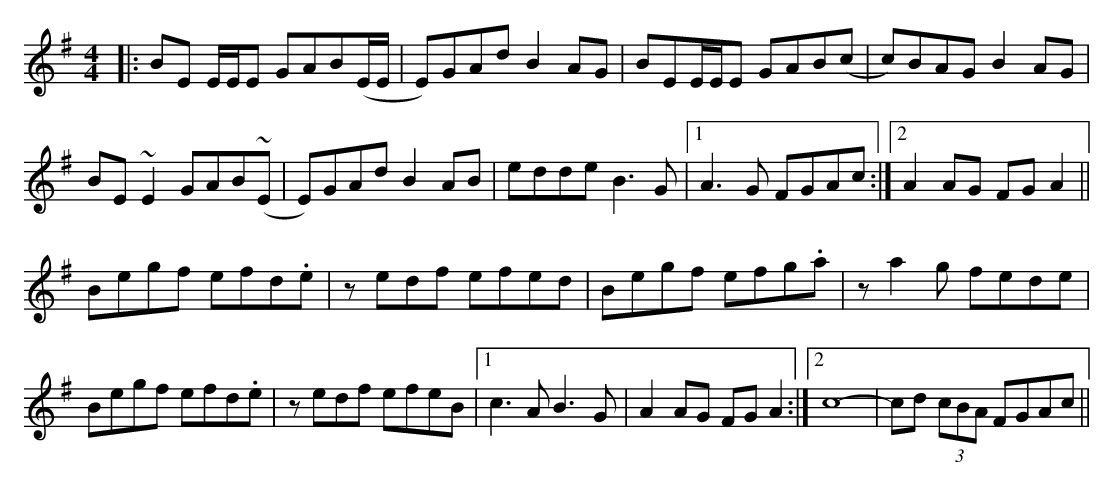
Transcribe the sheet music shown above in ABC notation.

X:1
M:4/4
K:Emin
|:BE E/E/E GAB(E/E/|E)GAd B2AG|BEE/E/E GAB(c|c)BAG B2AG|
BE ~E2 GAB(~E|E)GAd B2AB|edde B3G|1 A3G FGAc:|2 A2 AG FGA2||
Begf efd.e|zedf efed|Begf efg.a|za2 g fede|
Begf efd.e|zedf efeB|1 c3A B3G|A2AG FGA2:|2 c8-|cd (3cBA FGAc||
